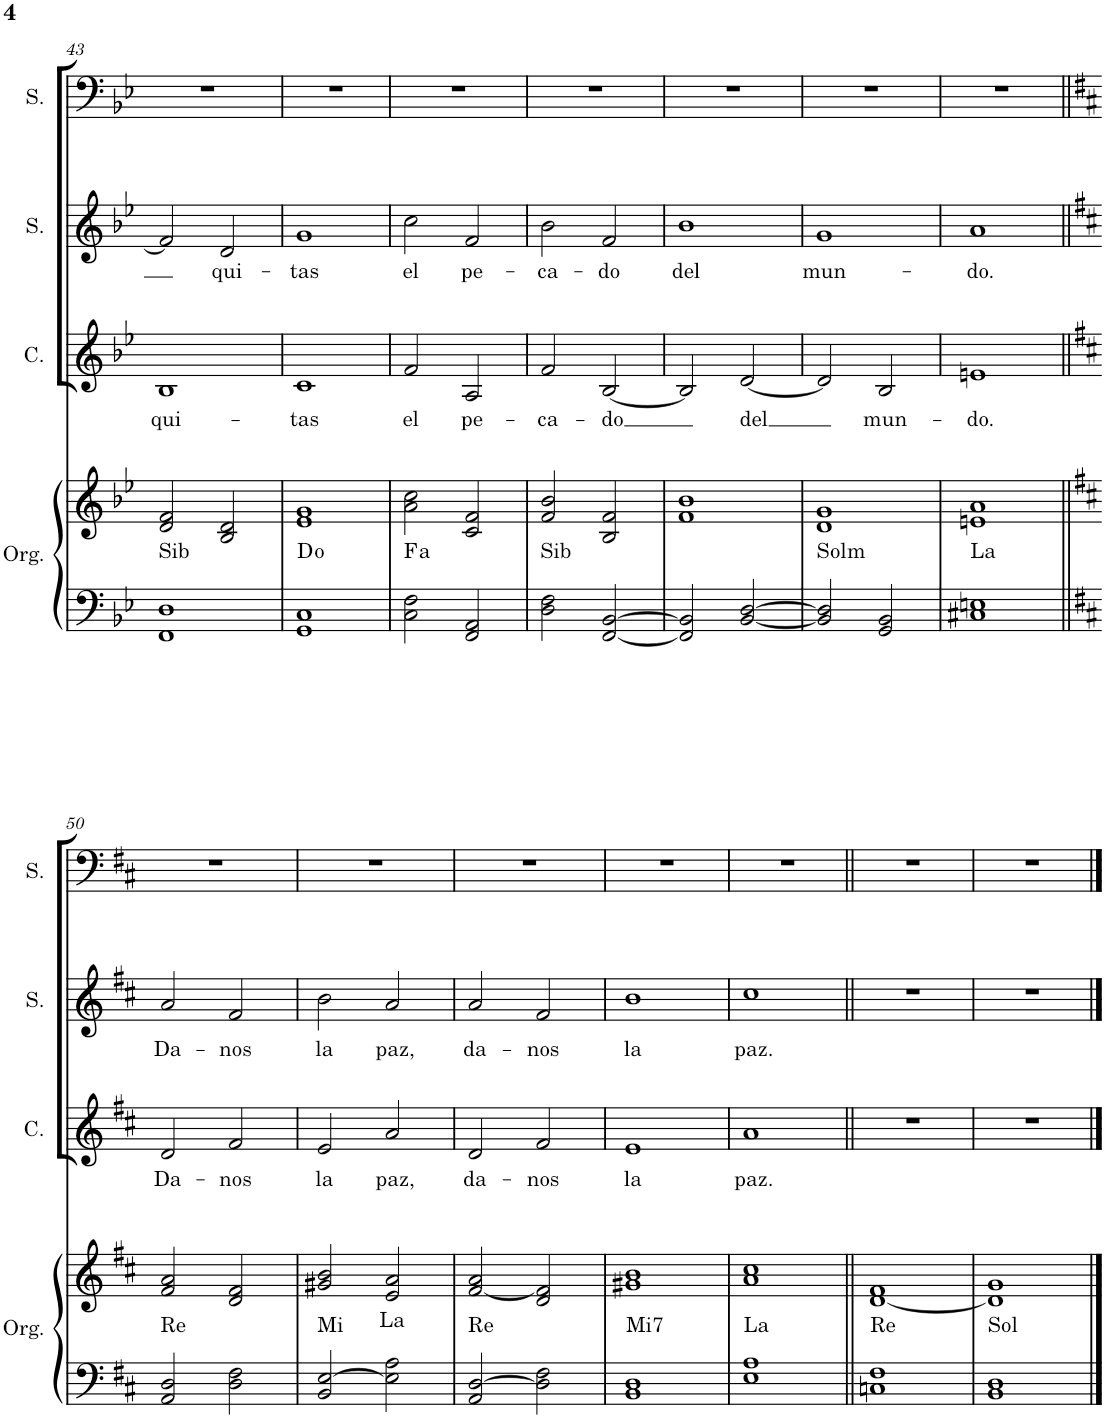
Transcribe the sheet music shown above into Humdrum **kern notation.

**kern	**kern	**text	**harte	**kern	**text	**kern	**text	**kern
*part4	*part4	*part4	*part4	*part3	*part3	*part2	*part2	*part1
*staff5	*staff4	*staff4	*	*staff3	*staff3	*staff2	*staff2	*staff1
*I"Órgano	*	*	*	*I"Contralto	*	*I"Soprano	*	*I"Sacerdote
*	*	*	*	*I'C.	*	*I'S.	*	*I'S.
!!LO:PB:g=z
*clefF4	*clefG2	*	*	*clefG2	*	*clefG2	*	*clefF4
*k[b-e-]	*k[b-e-]	*	*	*k[b-e-]	*	*k[b-e-]	*	*k[b-e-]
*M4/4	*M4/4	*	*	*M4/4	*	*M4/4	*	*M4/4
=43	=43	=43	=43	=43	=43	=43	=43	=43
!	!	!	!LO:H:kt=Sib	!	!LO:LY:b	!	!	!
1FF 1D	2d/ 2f/	.	N	1B-	qui-	2f/]	.	1r
!	!	!	!	!	!	!	!LO:LY:b	!
.	2B-/ 2d/	.	.	.	.	2d/	qui-	.
=44	=44	=44	=44	=44	=44	=44	=44	=44
!	!	!	!	!	!LO:LY:b	!	!LO:LY:b	!
1GG 1C	1e- 1g	.	D:dim	1c	-tas	1g	-tas	1r
=45	=45	=45	=45	=45	=45	=45	=45	=45
!	!	!	!LO:H:kt=a	!	!LO:LY:b	!	!LO:LY:b	!
2C\ 2F\	2a\ 2cc\	.	.	2f/	el	2cc\	el	1r
!	!	!	!	!	!LO:LY:b	!	!LO:LY:b	!
2FF/ 2AA/	2c/ 2f/	.	.	2A/	pe-	2f/	pe-	.
=46	=46	=46	=46	=46	=46	=46	=46	=46
!	!	!	!LO:H:kt=Sib	!	!LO:LY:b	!	!LO:LY:b	!
2D\ 2F\	2f/ 2b-/	.	N	2f/	-ca-	2b-\	-ca-	1r
!	!	!	!	!	!LO:LY:b	!	!LO:LY:b	!
[2FF/ [2BB-/	2B-/ 2f/	.	.	[2B-/	-do	2f/	-do	.
=47	=47	=47	=47	=47	=47	=47	=47	=47
!	!	!	!	!	!	!	!LO:LY:b	!
2FF/] 2BB-/]	1f 1b-	.	.	2B-/]	.	1b-	del	1r
!	!	!	!	!	!LO:LY:b	!	!	!
[2BB-/ [2D/	.	.	.	[2d/	del	.	.	.
=48	=48	=48	=48	=48	=48	=48	=48	=48
!	!	!	!LO:H:kt=Solm	!	!	!	!LO:LY:b	!
2BB-/] 2D/]	1d 1g	.	N	2d/]	.	1g	mun-	1r
!	!	!	!	!	!LO:LY:b	!	!	!
2GG/ 2BB-/	.	.	.	2B-/	mun-	.	.	.
=49	=49	=49	=49	=49	=49	=49	=49	=49
!	!	!	!LO:H:kt=La	!	!LO:LY:b	!	!LO:LY:b	!
1C#X 1En	1en 1a	.	N	1en	-do.	1a	-do.	1r
!!LO:LB:g=z
=50||	=50||	=50||	=50||	=50||	=50||	=50||	=50||	=50||
*k[f#c#]	*k[f#c#]	*	*	*k[f#c#]	*	*k[f#c#]	*	*k[f#c#]
!	!	!	!LO:H:kt=Re	!	!LO:LY:b	!	!LO:LY:b	!
2AA/ 2D/	2f#/ 2a/	.	N	2d/	Da-	2a/	Da-	1r
!	!	!	!	!	!LO:LY:b	!	!LO:LY:b	!
2D\ 2F#\	2d/ 2f#/	.	.	2f#/	-nos	2f#/	-nos	.
=51	=51	=51	=51	=51	=51	=51	=51	=51
!	!	!	!LO:H:kt=Mi	!	!LO:LY:b	!	!LO:LY:b	!
2BB/ [2E/	2g#X/ 2b/	.	N	2e/	la	2b\	la	1r
!	!	!LO:LY:b	!	!	!LO:LY:b	!	!LO:LY:b	!
2E\] 2A\	2e/ 2a/	La	.	2a/	paz,	2a/	paz,	.
=52	=52	=52	=52	=52	=52	=52	=52	=52
!	!	!	!LO:H:kt=Re	!	!LO:LY:b	!	!LO:LY:b	!
2AA/ [2D/	[2f#/ 2a/	.	N	2d/	da-	2a/	da-	1r
!	!	!	!	!	!LO:LY:b	!	!LO:LY:b	!
2D\] 2F#\	2d/ 2f#/]	.	.	2f#/	-nos	2f#/	-nos	.
=53	=53	=53	=53	=53	=53	=53	=53	=53
!	!	!	!LO:H:kt=Mi7	!	!LO:LY:b	!	!LO:LY:b	!
1BB 1D	1g#X 1b	.	N	1e	la	1b	la	1r
=54	=54	=54	=54	=54	=54	=54	=54	=54
!	!	!	!LO:H:kt=La	!	!LO:LY:b	!	!LO:LY:b	!
1E 1A	1a 1cc#	.	N	1a	paz.	1cc#	paz.	1r
=55||	=55||	=55||	=55||	=55||	=55||	=55||	=55||	=55||
!	!	!	!LO:H:kt=Re	!	!	!	!	!
1Cn 1F#	[1d 1f#	.	N	1r	.	1r	.	1r
=56	=56	=56	=56	=56	=56	=56	=56	=56
!	!	!	!LO:H:kt=Sol	!	!	!	!	!
1BB 1D	1d] 1g	.	N	1r	.	1r	.	1r
==	==	==	==	==	==	==	==	==
*-	*-	*-	*-	*-	*-	*-	*-	*-
